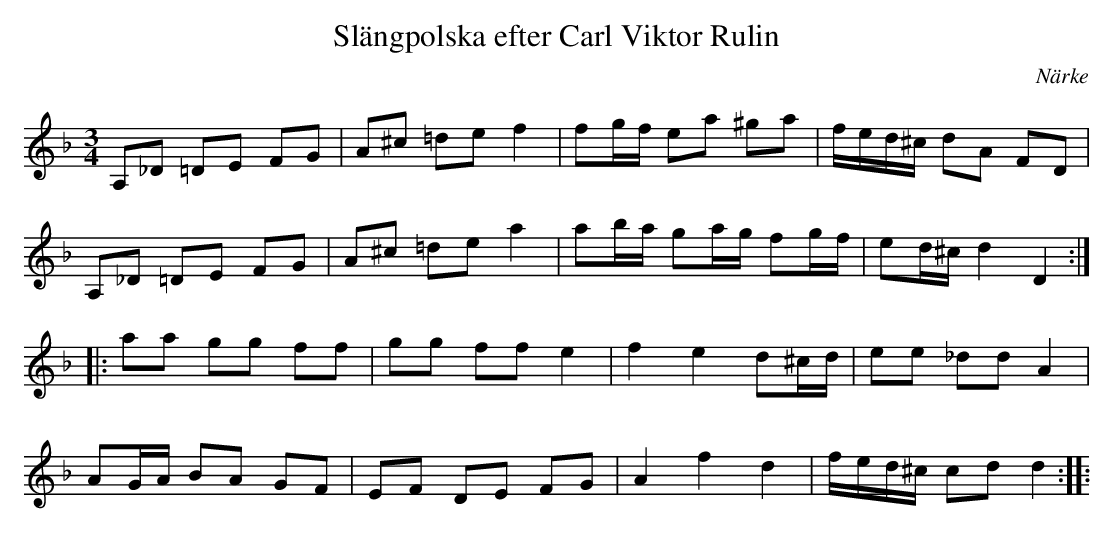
X:1
T:Slängpolska efter Carl Viktor Rulin
L:1/8
M:3/4
O: Närke
K:Dm
A,_D =DE FG | A^c =de f2 | fg/f/ ea ^ga | f/e/d/^c/ dA FD |
A,_D =DE FG | A^c =de a2 | ab/a/ ga/g/ fg/f/ | ed/^c/ d2 D2 ::
aa gg ff | gg ff e2 | f2 e2 d^c/d/ | ee _dd A2 |
AG/A/ BA GF | EF DE FG | A2 f2 d2 | f/e/d/^c/ cd d2 ::
